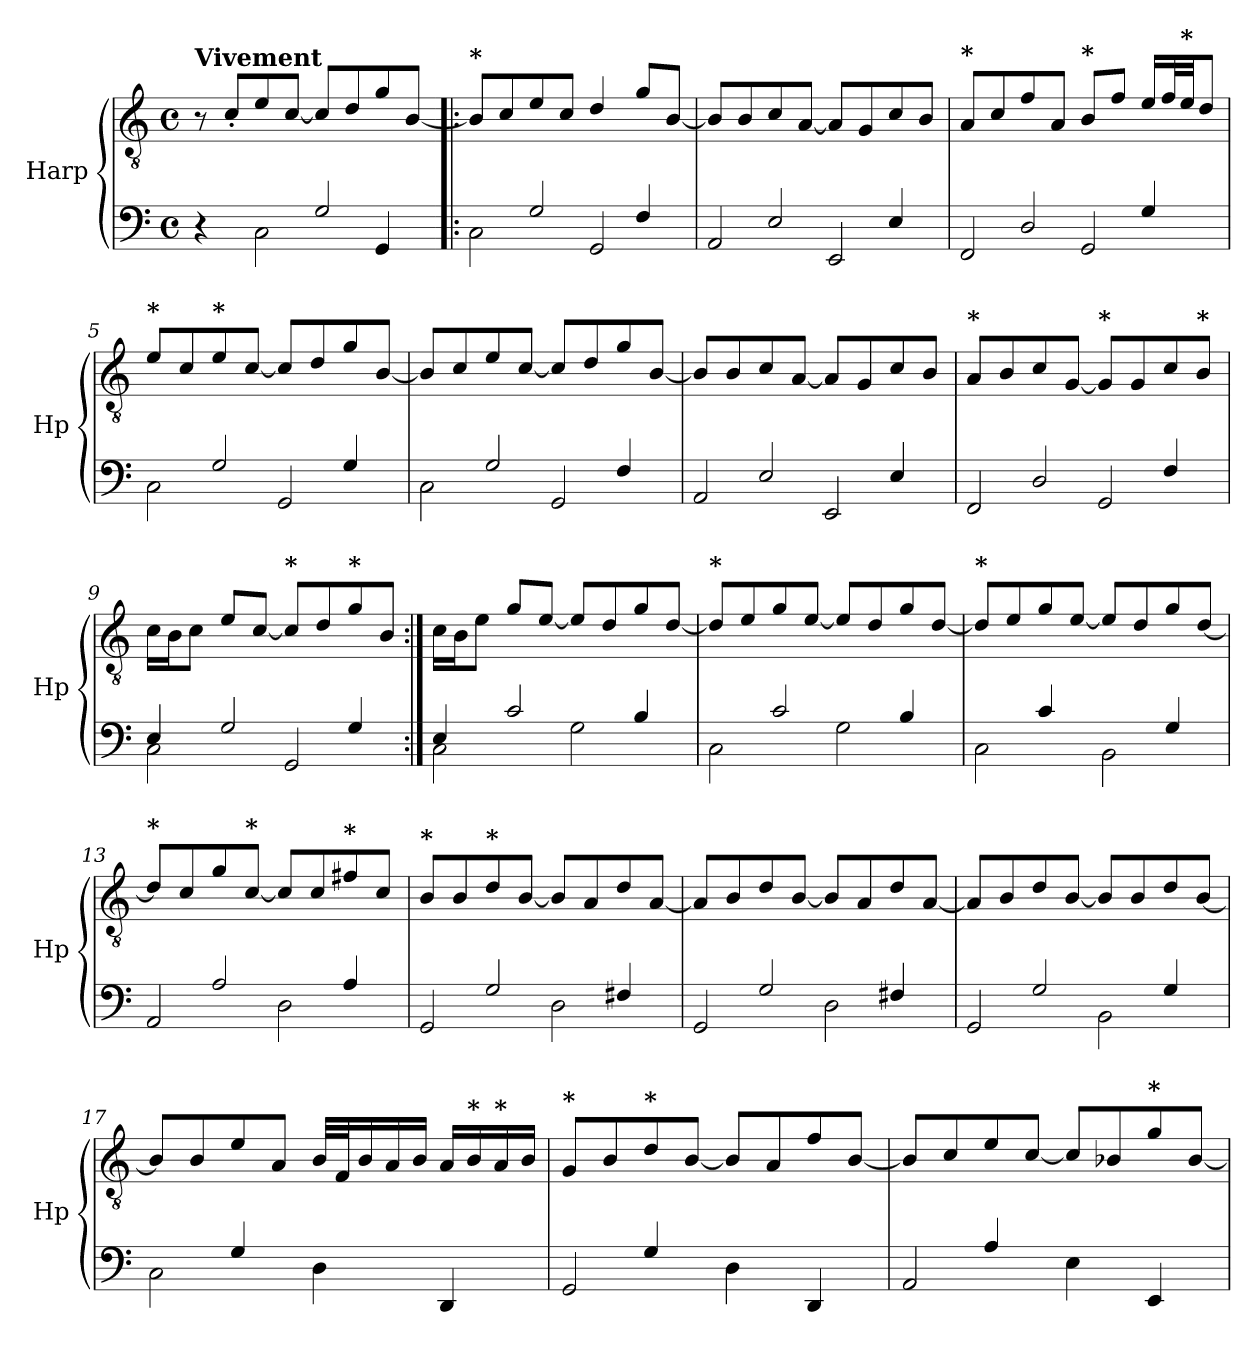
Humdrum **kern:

**kern	**kern	**dynam
*part1	*part1	*part1
*staff2	*staff1	*staff1/2
*I"Harp	*	*
*I'Hp	*	*
*clefF4	*clefGv2	*
*k[]	*k[]	*
*M4/4	*M4/4	*
*met(c)	*met(c)	*
=1	=1	=1
*^	*	*
!	!	!LO:TX:a:B:t=Vivement	!
2ryy	4r	8r	.
.	.	8c'/L	.
.	2C\	8e/	.
.	.	[8c/J	.
2G/	.	8c/L]	.
.	.	8d/	.
.	4GG/	8g/	.
.	.	[8B/J	.
=2!|:	=2!|:	=2!|:	=2!|:
!	!	!LO:TX:a:B:t=*	!
4ryy	2C\	8B/L]	.
.	.	8c/	.
!	!	!	!LO:DY:a=2
2G/	.	8e/	other-dynamics
.	.	8c/J	.
.	2GG/	4d/	.
4F/	.	8g/L	.
.	.	[8B/J	.
=3	=3	=3	=3
4ryy	2AA/	8B/L]	.
.	.	8B/	.
2E/	.	8c/	.
.	.	[8A/J	.
.	2EE/	8A/L]	.
.	.	8G/	.
4E/	.	8c/	.
.	.	8B/J	.
=4	=4	=4	=4
!	!	!LO:TX:a:B:t=*	!
4ryy	2FF/	8A/L	.
.	.	8c/	.
2D/	.	8f/	.
.	.	8A/J	.
!	!	!LO:TX:a:B:t=*	!
.	2GG/	8B/L	.
.	.	8f/J	.
4G/	.	16e/LL	.
.	.	32f/L	.
!	!	!LO:TX:a:B:t=*	!
.	.	32e/JJ	.
.	.	8d/J	.
=5	=5	=5	=5
!	!	!LO:TX:a:B:t=*	!
4ryy	2C\	8e/L	.
.	.	8c/	.
!	!	!LO:TX:a:B:t=*	!
2G/	.	8e/	.
.	.	[8c/J	.
.	2GG/	8c/L]	.
.	.	8d/	.
4G/	.	8g/	.
.	.	[8B/J	.
!!LO:LB:g=z
=6	=6	=6	=6
4ryy	2C\	8B/L]	.
.	.	8c/	.
2G/	.	8e/	.
.	.	[8c/J	.
.	2GG/	8c/L]	.
.	.	8d/	.
4F/	.	8g/	.
.	.	[8B/J	.
=7	=7	=7	=7
4ryy	2AA/	8B/L]	.
.	.	8B/	.
2E/	.	8c/	.
.	.	[8A/J	.
.	2EE/	8A/L]	.
.	.	8G/	.
4E/	.	8c/	.
.	.	8B/J	.
=8	=8	=8	=8
!	!	!LO:TX:a:B:t=*	!
4ryy	2FF/	8A/L	.
.	.	8B/	.
2D/	.	8c/	.
.	.	[8G/J	.
!	!	!LO:TX:a:B:t=*	!
.	2GG/	8G/L]	.
.	.	8G/	.
4F/	.	8c/	.
!	!	!LO:TX:a:B:t=*	!
.	.	8B/J	.
=9	=9	=9	=9
4E/	2C\	16c\LL	.
.	.	16B\J	.
.	.	8c\J	.
2G/	.	8e/L	.
.	.	[8c/J	.
!	!	!LO:TX:a:B:t=*	!
.	2GG/	8c/L]	.
.	.	8d/	.
!	!	!LO:TX:a:B:t=*	!
4G/	.	8g/	.
.	.	8B/J	.
=10:|!	=10:|!	=10:|!	=10:|!
4E/	2C\	16c\LL	.
.	.	16B\J	.
.	.	8e\J	.
2c/	.	8g/L	.
.	.	[8e/J	.
.	2G\	8e/L]	.
.	.	8d/	.
4B/	.	8g/	.
.	.	[8d/J	.
!!LO:LB:g=z
=11	=11	=11	=11
!	!	!LO:TX:a:B:t=*	!
4ryy	2C\	8d/L]	.
.	.	8e/	.
2c/	.	8g/	.
.	.	[8e/J	.
.	2G\	8e/L]	.
.	.	8d/	.
4B/	.	8g/	.
.	.	[8d/J	.
=12	=12	=12	=12
!	!	!LO:TX:a:B:t=*	!
4ryy	2C\	8d/L]	.
.	.	8e/	.
4c/	.	8g/	.
.	.	[8e/J	.
4ryy	2BB\	8e/L]	.
.	.	8d/	.
4G/	.	8g/	.
.	.	[8d/J	.
=13	=13	=13	=13
!	!	!LO:TX:a:B:t=*	!
4ryy	2AA/	8d/L]	.
.	.	8c/	.
2A/	.	8g/	.
!	!	!LO:TX:a:B:t=*	!
.	.	[8c/J	.
.	2D\	8c/L]	.
.	.	8c/	.
!	!	!LO:TX:a:B:t=*	!
4A/	.	8f#X/	.
.	.	8c/J	.
=14	=14	=14	=14
!	!	!LO:TX:a:B:t=*	!
4ryy	2GG/	8B/L	.
.	.	8B/	.
!	!	!LO:TX:a:B:t=*	!
2G/	.	8d/	.
.	.	[8B/J	.
.	2D\	8B/L]	.
.	.	8A/	.
4F#X/	.	8d/	.
.	.	[8A/J	.
=15	=15	=15	=15
4ryy	2GG/	8A/L]	.
.	.	8B/	.
2G/	.	8d/	.
.	.	[8B/J	.
.	2D\	8B/L]	.
.	.	8A/	.
4F#X/	.	8d/	.
.	.	[8A/J	.
!!LO:LB:g=z
=16	=16	=16	=16
4ryy	2GG/	8A/L]	.
.	.	8B/	.
2G/	.	8d/	.
.	.	[8B/J	.
.	2BB\	8B/L]	.
.	.	8B/	.
4G/	.	8d/	.
.	.	[8B/J	.
=17	=17	=17	=17
4ryy	2C\	8B/L]	.
.	.	8B/	.
4G/	.	8e/	.
.	.	8A/J	.
4ryy	4D\	32B/LLL	.
.	.	32F/J	.
.	.	16B/	.
.	.	16A/	.
.	.	16B/JJ	.
4ryy	4DD/	16A/LL	.
!	!	!LO:TX:a:B:t=*	!
.	.	16B/	.
!	!	!LO:TX:a:B:t=*	!
.	.	16A/	.
.	.	16B/JJ	.
=18	=18	=18	=18
!	!	!LO:TX:a:B:t=*	!
4ryy	2GG/	8G/L	.
.	.	8B/	.
!	!	!LO:TX:a:B:t=*	!
4G/	.	8d/	.
.	.	[8B/J	.
4ryy	4D\	8B/L]	.
.	.	8A/	.
4ryy	4DD/	8f/	.
.	.	[8B/J	.
=19	=19	=19	=19
4ryy	2AA/	8B/L]	.
.	.	8c/	.
4A/	.	8e/	.
.	.	[8c/J	.
4ryy	4E\	8c/L]	.
.	.	8B-X/	.
!	!	!LO:TX:a:B:t=*	!
4ryy	4EE/	8g/	.
.	.	[8B-/J	.
*v	*v	*	*
=	=	=
*-	*-	*-
